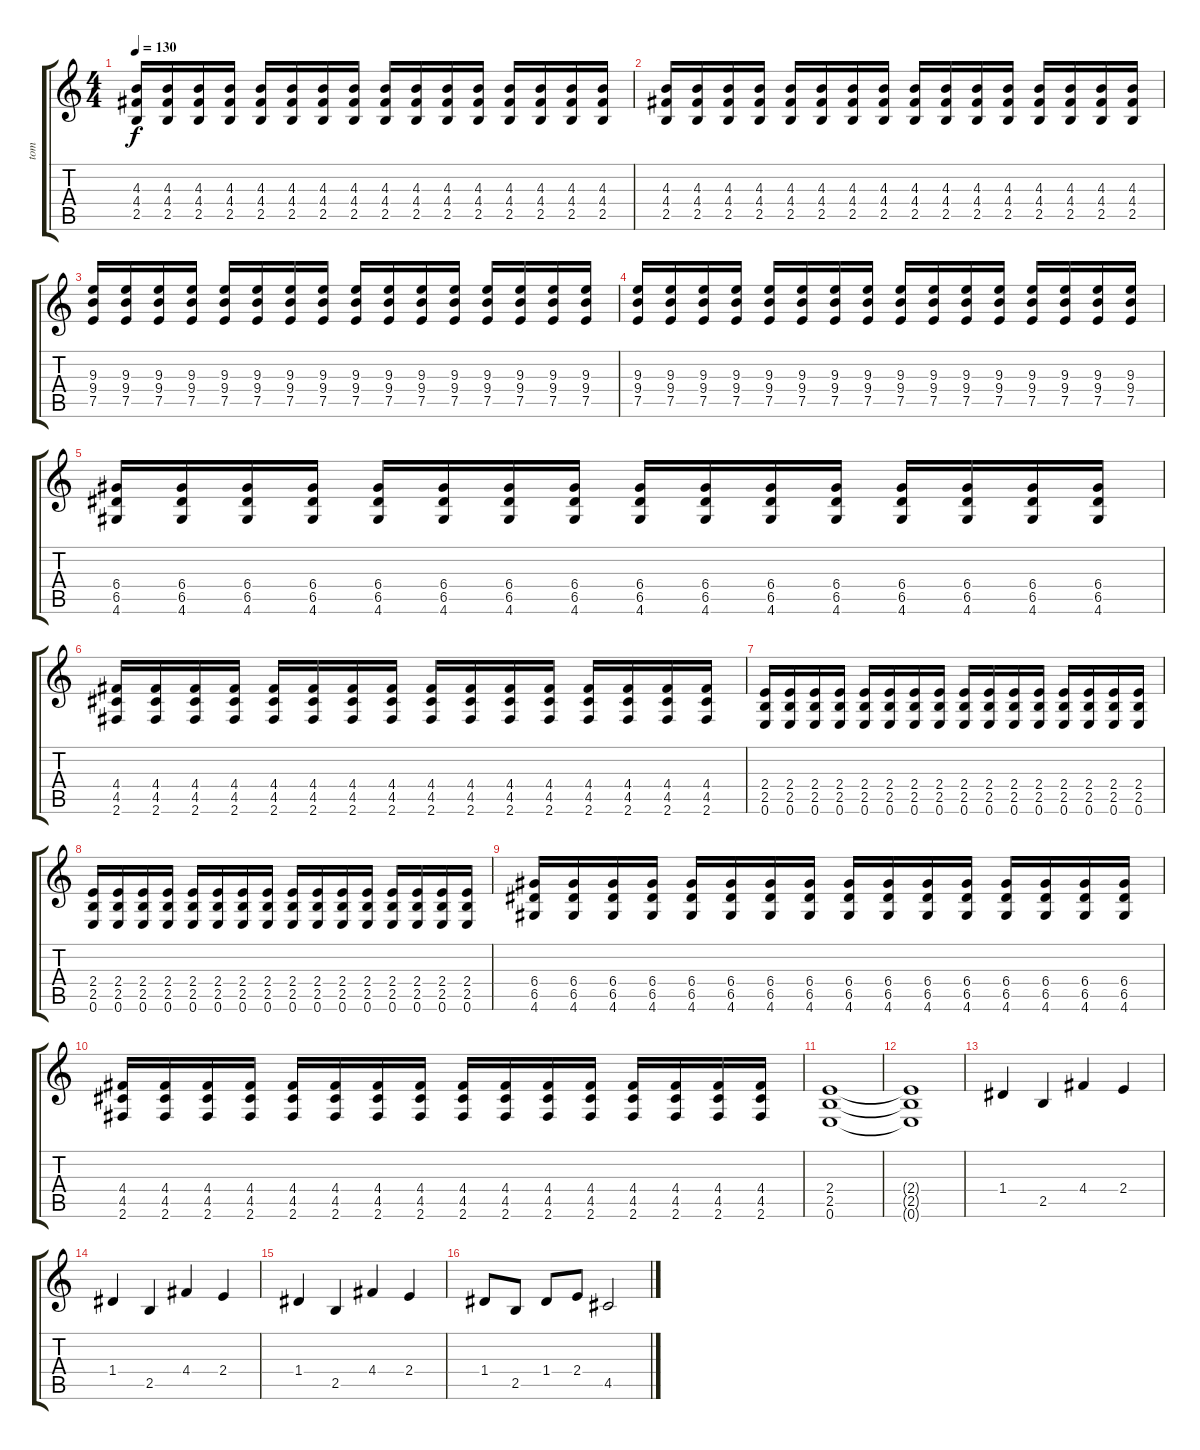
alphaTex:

\track ("tom" "tom") {instrument distortionguitar}
\staff {score tabs}
\tuning (E4 B3 G3 D3 A2 E2) {hide}
\ts (4 4)
\tempo 130
\clef g2
\ks c
(4.3 4.4 2.5).16{dy f} (4.3 4.4 2.5).16 (4.3 4.4 2.5).16 (4.3 4.4 2.5).16 (4.3 4.4 2.5).16 (4.3 4.4 2.5).16 (4.3 4.4 2.5).16 (4.3 4.4 2.5).16 (4.3 4.4 2.5).16 (4.3 4.4 2.5).16 (4.3 4.4 2.5).16 (4.3 4.4 2.5).16 (4.3 4.4 2.5).16 (4.3 4.4 2.5).16 (4.3 4.4 2.5).16 (4.3 4.4 2.5).16 |
(4.3 4.4 2.5).16 (4.3 4.4 2.5).16 (4.3 4.4 2.5).16 (4.3 4.4 2.5).16 (4.3 4.4 2.5).16 (4.3 4.4 2.5).16 (4.3 4.4 2.5).16 (4.3 4.4 2.5).16 (4.3 4.4 2.5).16 (4.3 4.4 2.5).16 (4.3 4.4 2.5).16 (4.3 4.4 2.5).16 (4.3 4.4 2.5).16 (4.3 4.4 2.5).16 (4.3 4.4 2.5).16 (4.3 4.4 2.5).16 |
(9.3 9.4 7.5).16 (9.3 9.4 7.5).16 (9.3 9.4 7.5).16 (9.3 9.4 7.5).16 (9.3 9.4 7.5).16 (9.3 9.4 7.5).16 (9.3 9.4 7.5).16 (9.3 9.4 7.5).16 (9.3 9.4 7.5).16 (9.3 9.4 7.5).16 (9.3 9.4 7.5).16 (9.3 9.4 7.5).16 (9.3 9.4 7.5).16 (9.3 9.4 7.5).16 (9.3 9.4 7.5).16 (9.3 9.4 7.5).16 |
(9.3 9.4 7.5).16 (9.3 9.4 7.5).16 (9.3 9.4 7.5).16 (9.3 9.4 7.5).16 (9.3 9.4 7.5).16 (9.3 9.4 7.5).16 (9.3 9.4 7.5).16 (9.3 9.4 7.5).16 (9.3 9.4 7.5).16 (9.3 9.4 7.5).16 (9.3 9.4 7.5).16 (9.3 9.4 7.5).16 (9.3 9.4 7.5).16 (9.3 9.4 7.5).16 (9.3 9.4 7.5).16 (9.3 9.4 7.5).16 |
(6.4 6.5 4.6).16 (6.4 6.5 4.6).16 (6.4 6.5 4.6).16 (6.4 6.5 4.6).16 (6.4 6.5 4.6).16 (6.4 6.5 4.6).16 (6.4 6.5 4.6).16 (6.4 6.5 4.6).16 (6.4 6.5 4.6).16 (6.4 6.5 4.6).16 (6.4 6.5 4.6).16 (6.4 6.5 4.6).16 (6.4 6.5 4.6).16 (6.4 6.5 4.6).16 (6.4 6.5 4.6).16 (6.4 6.5 4.6).16 |
(4.4 4.5 2.6).16 (4.4 4.5 2.6).16 (4.4 4.5 2.6).16 (4.4 4.5 2.6).16 (4.4 4.5 2.6).16 (4.4 4.5 2.6).16 (4.4 4.5 2.6).16 (4.4 4.5 2.6).16 (4.4 4.5 2.6).16 (4.4 4.5 2.6).16 (4.4 4.5 2.6).16 (4.4 4.5 2.6).16 (4.4 4.5 2.6).16 (4.4 4.5 2.6).16 (4.4 4.5 2.6).16 (4.4 4.5 2.6).16 |
(2.4 2.5 0.6).16 (2.4 2.5 0.6).16 (2.4 2.5 0.6).16 (2.4 2.5 0.6).16 (2.4 2.5 0.6).16 (2.4 2.5 0.6).16 (2.4 2.5 0.6).16 (2.4 2.5 0.6).16 (2.4 2.5 0.6).16 (2.4 2.5 0.6).16 (2.4 2.5 0.6).16 (2.4 2.5 0.6).16 (2.4 2.5 0.6).16 (2.4 2.5 0.6).16 (2.4 2.5 0.6).16 (2.4 2.5 0.6).16 |
(2.4 2.5 0.6).16 (2.4 2.5 0.6).16 (2.4 2.5 0.6).16 (2.4 2.5 0.6).16 (2.4 2.5 0.6).16 (2.4 2.5 0.6).16 (2.4 2.5 0.6).16 (2.4 2.5 0.6).16 (2.4 2.5 0.6).16 (2.4 2.5 0.6).16 (2.4 2.5 0.6).16 (2.4 2.5 0.6).16 (2.4 2.5 0.6).16 (2.4 2.5 0.6).16 (2.4 2.5 0.6).16 (2.4 2.5 0.6).16 |
(6.4 6.5 4.6).16 (6.4 6.5 4.6).16 (6.4 6.5 4.6).16 (6.4 6.5 4.6).16 (6.4 6.5 4.6).16 (6.4 6.5 4.6).16 (6.4 6.5 4.6).16 (6.4 6.5 4.6).16 (6.4 6.5 4.6).16 (6.4 6.5 4.6).16 (6.4 6.5 4.6).16 (6.4 6.5 4.6).16 (6.4 6.5 4.6).16 (6.4 6.5 4.6).16 (6.4 6.5 4.6).16 (6.4 6.5 4.6).16 |
(4.4 4.5 2.6).16 (4.4 4.5 2.6).16 (4.4 4.5 2.6).16 (4.4 4.5 2.6).16 (4.4 4.5 2.6).16 (4.4 4.5 2.6).16 (4.4 4.5 2.6).16 (4.4 4.5 2.6).16 (4.4 4.5 2.6).16 (4.4 4.5 2.6).16 (4.4 4.5 2.6).16 (4.4 4.5 2.6).16 (4.4 4.5 2.6).16 (4.4 4.5 2.6).16 (4.4 4.5 2.6).16 (4.4 4.5 2.6).16 |
(2.4 2.5 0.6).1 |
(2.4{t} 2.5{t} 0.6{t}).1 |
1.4.4 2.5.4 4.4.4 2.4.4 |
1.4.4 2.5.4 4.4.4 2.4.4 |
1.4.4 2.5.4 4.4.4 2.4.4 |
1.4.8 2.5.8 1.4.8 2.4.8 4.5.2
